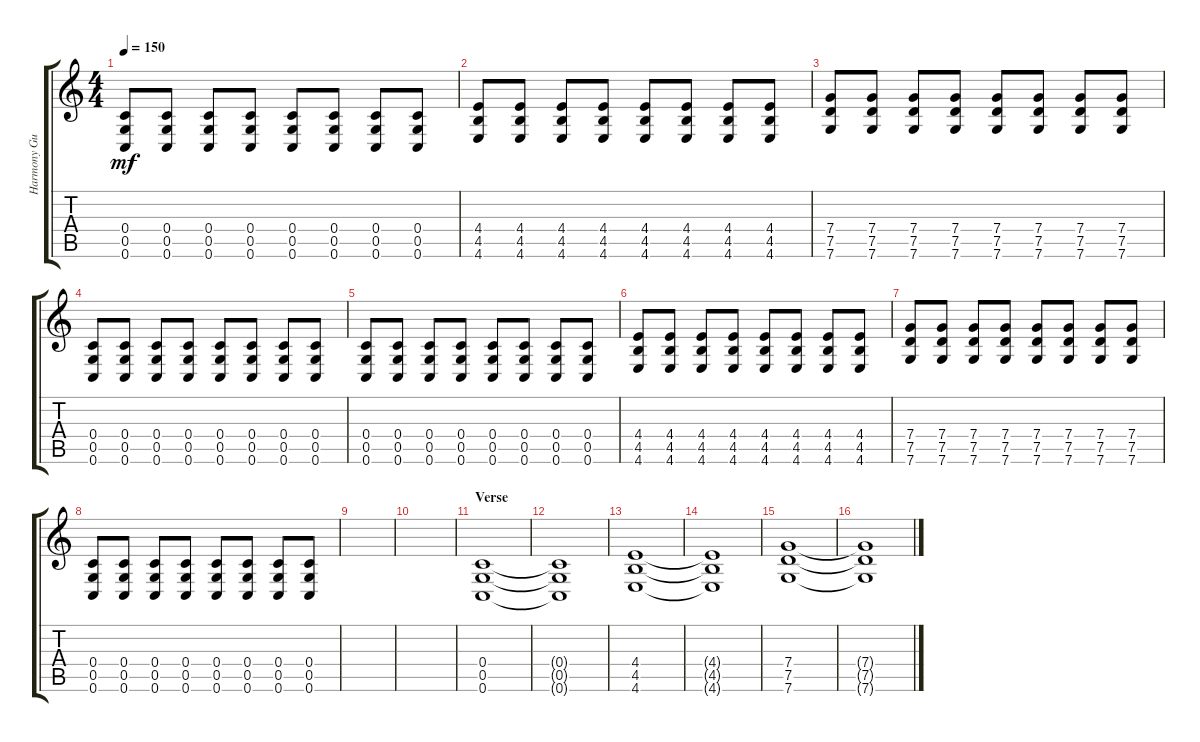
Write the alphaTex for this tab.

\track ("Harmony Guitar" "Harmony Gu") {instrument distortionguitar}
\staff {score tabs}
\tuning (D4 A3 F3 C3 G2 C2) {hide}
\ts (4 4)
\tempo 150
\clef g2
\ks c
(0.4 0.5 0.6).8{dy mf} (0.4 0.5 0.6).8 (0.4 0.5 0.6).8 (0.4 0.5 0.6).8 (0.4 0.5 0.6).8 (0.4 0.5 0.6).8 (0.4 0.5 0.6).8 (0.4 0.5 0.6).8 |
(4.4 4.5 4.6).8 (4.4 4.5 4.6).8 (4.4 4.5 4.6).8 (4.4 4.5 4.6).8 (4.4 4.5 4.6).8 (4.4 4.5 4.6).8 (4.4 4.5 4.6).8 (4.4 4.5 4.6).8 |
(7.4 7.5 7.6).8 (7.4 7.5 7.6).8 (7.4 7.5 7.6).8 (7.4 7.5 7.6).8 (7.4 7.5 7.6).8 (7.4 7.5 7.6).8 (7.4 7.5 7.6).8 (7.4 7.5 7.6).8 |
(0.4 0.5 0.6).8 (0.4 0.5 0.6).8 (0.4 0.5 0.6).8 (0.4 0.5 0.6).8 (0.4 0.5 0.6).8 (0.4 0.5 0.6).8 (0.4 0.5 0.6).8 (0.4 0.5 0.6).8 |
(0.4 0.5 0.6).8 (0.4 0.5 0.6).8 (0.4 0.5 0.6).8 (0.4 0.5 0.6).8 (0.4 0.5 0.6).8 (0.4 0.5 0.6).8 (0.4 0.5 0.6).8 (0.4 0.5 0.6).8 |
(4.4 4.5 4.6).8 (4.4 4.5 4.6).8 (4.4 4.5 4.6).8 (4.4 4.5 4.6).8 (4.4 4.5 4.6).8 (4.4 4.5 4.6).8 (4.4 4.5 4.6).8 (4.4 4.5 4.6).8 |
(7.4 7.5 7.6).8 (7.4 7.5 7.6).8 (7.4 7.5 7.6).8 (7.4 7.5 7.6).8 (7.4 7.5 7.6).8 (7.4 7.5 7.6).8 (7.4 7.5 7.6).8 (7.4 7.5 7.6).8 |
(0.4 0.5 0.6).8 (0.4 0.5 0.6).8 (0.4 0.5 0.6).8 (0.4 0.5 0.6).8 (0.4 0.5 0.6).8 (0.4 0.5 0.6).8 (0.4 0.5 0.6).8 (0.4 0.5 0.6).8 |
|
|
\section ("" "Verse")
(0.4 0.5 0.6).1 |
(0.4{t} 0.5{t} 0.6{t}).1 |
(4.4 4.5 4.6).1 |
(4.4{t} 4.5{t} 4.6{t}).1 |
(7.4 7.5 7.6).1 |
(7.4{t} 7.5{t} 7.6{t}).1
